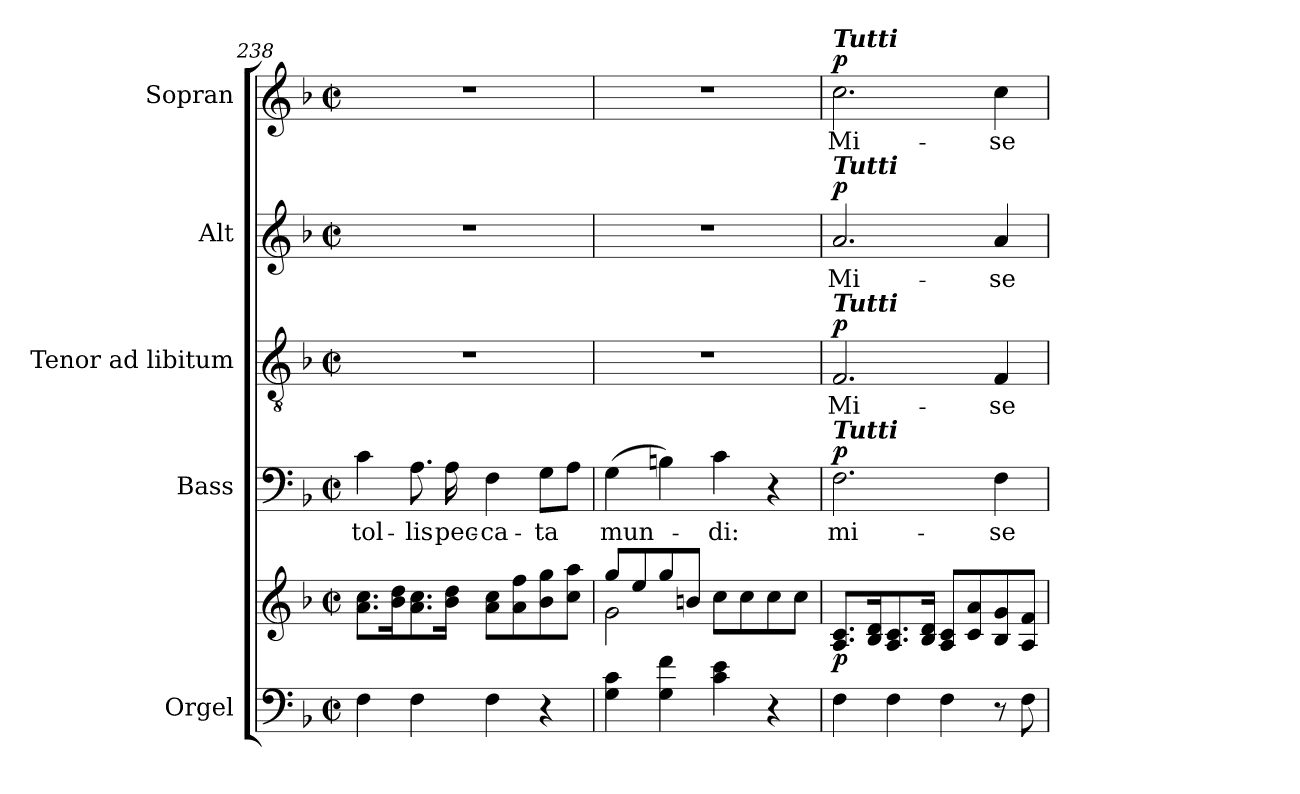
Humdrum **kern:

**kern	**kern	**dynam	**kern	**text	**dynam	**kern	**text	**dynam	**kern	**text	**dynam	**kern	**text	**dynam
*part5	*part5	*part5	*part4	*part4	*part4	*part3	*part3	*part3	*part2	*part2	*part2	*part1	*part1	*part1
*staff6	*staff5	*staff5/6	*staff4	*staff4	*staff4	*staff3	*staff3	*staff3	*staff2	*staff2	*staff2	*staff1	*staff1	*staff1
*I"Orgel	*	*	*I"Bass	*	*	*I"Tenor ad libitum	*	*	*I"Alt	*	*	*I"Sopran	*	*
*I'Org.	*	*	*I'B.	*	*	*I'T.	*	*	*I'A.	*	*	*I'S.	*	*
*clefF4	*clefG2	*	*clefF4	*	*	*clefGv2	*	*	*clefG2	*	*	*clefG2	*	*
*k[b-]	*k[b-]	*	*k[b-]	*	*	*k[b-]	*	*	*k[b-]	*	*	*k[b-]	*	*
*F:	*F:	*	*F:	*	*	*F:	*	*	*F:	*	*	*F:	*	*
*M2/2	*M2/2	*	*M2/2	*	*	*M2/2	*	*	*M2/2	*	*	*M2/2	*	*
*met(c|)	*met(c|)	*	*met(c|)	*	*	*met(c|)	*	*	*met(c|)	*	*	*met(c|)	*	*
=238	=238	=238	=238	=238	=238	=238	=238	=238	=238	=238	=238	=238	=238	=238
!	!	!	!	!LO:LY:b	!	!	!	!	!	!	!	!	!	!
4F\	8.a\ 8.cc\L	.	4c\	tol-	.	1r	.	.	1r	.	.	1r	.	.
.	16b-\ 16dd\k	.	.	.	.	.	.	.	.	.	.	.	.	.
!	!	!	!	!LO:LY:b	!	!	!	!	!	!	!	!	!	!
4F\	8.a\ 8.cc\	.	8.A\	-lis	.	.	.	.	.	.	.	.	.	.
!	!	!	!	!LO:LY:b	!	!	!	!	!	!	!	!	!	!
.	16b-\ 16dd\Jk	.	16A\	pec-	.	.	.	.	.	.	.	.	.	.
!	!	!	!	!LO:LY:b	!	!	!	!	!	!	!	!	!	!
4F\	8a\ 8cc\L	.	4F\	-ca-	.	.	.	.	.	.	.	.	.	.
.	8a\ 8ff\	.	.	.	.	.	.	.	.	.	.	.	.	.
!	!	!	!	!LO:LY:b	!	!	!	!	!	!	!	!	!	!
4r	8b-\ 8gg\	.	8G\L	-ta	.	.	.	.	.	.	.	.	.	.
.	8cc\ 8aa\J	.	8A\J	.	.	.	.	.	.	.	.	.	.	.
=239	=239	=239	=239	=239	=239	=239	=239	=239	=239	=239	=239	=239	=239	=239
*	*^	*	*	*	*	*	*	*	*	*	*	*	*	*
!	!	!	!	!	!LO:LY:b	!	!	!	!	!	!	!	!	!	!
4G\ 4c\	8gg/L	2g\	.	(>4G\	mun-	.	1r	.	.	1r	.	.	1r	.	.
.	8ee/	.	.	.	.	.	.	.	.	.	.	.	.	.	.
4G\ 4f\	8gg/	.	.	4Bn\)	.	.	.	.	.	.	.	.	.	.	.
.	8bn/J	.	.	.	.	.	.	.	.	.	.	.	.	.	.
!	!	!	!	!	!LO:LY:b	!	!	!	!	!	!	!	!	!	!
4c\ 4e\	8cc\L	2ryy	.	4c\	-di:	.	.	.	.	.	.	.	.	.	.
.	8cc\	.	.	.	.	.	.	.	.	.	.	.	.	.	.
4r	8cc\	.	.	4r	.	.	.	.	.	.	.	.	.	.	.
.	8cc\J	.	.	.	.	.	.	.	.	.	.	.	.	.	.
*	*v	*v	*	*	*	*	*	*	*	*	*	*	*	*	*
!!LO:LB:g=z
=240	=240	=240	=240	=240	=240	=240	=240	=240	=240	=240	=240	=240	=240	=240
!	!	!	!	!	!	!	!	!	!	!	!	!LO:TX:a:Bi:t=Tutti	!	!
!	!	!	!	!	!	!	!	!	!LO:TX:a:Bi:t=Tutti	!	!	!	!	!
!	!	!	!	!	!	!LO:TX:a:Bi:t=Tutti	!	!	!	!	!	!	!	!
!	!	!	!LO:TX:a:Bi:t=Tutti	!	!	!	!	!	!	!	!	!	!	!
!	!	!LO:DY:b	!	!LO:LY:b	!LO:DY:a	!	!LO:LY:b	!LO:DY:a	!	!LO:LY:b	!LO:DY:a	!	!LO:LY:b	!LO:DY:a
4F\	8.A/ 8.c/L	p	2.F\	mi-	p	2.F/	Mi-	p	2.a/	Mi-	p	2.cc\	Mi-	p
.	16B-/ 16d/k	.	.	.	.	.	.	.	.	.	.	.	.	.
4F\	8.A/ 8.c/	.	.	.	.	.	.	.	.	.	.	.	.	.
.	16B-/ 16d/Jk	.	.	.	.	.	.	.	.	.	.	.	.	.
4F\	8A/ 8c/L	.	.	.	.	.	.	.	.	.	.	.	.	.
.	8c/ 8a/	.	.	.	.	.	.	.	.	.	.	.	.	.
!	!	!	!	!LO:LY:b	!	!	!LO:LY:b	!	!	!LO:LY:b	!	!	!LO:LY:b	!
8r	8B-/ 8g/	.	4F\	-se-	.	4F/	-se-	.	4a/	-se-	.	4cc\	-se-	.
8F\	8A/ 8f/J	.	.	.	.	.	.	.	.	.	.	.	.	.
=	=	=	=	=	=	=	=	=	=	=	=	=	=	=
*-	*-	*-	*-	*-	*-	*-	*-	*-	*-	*-	*-	*-	*-	*-
